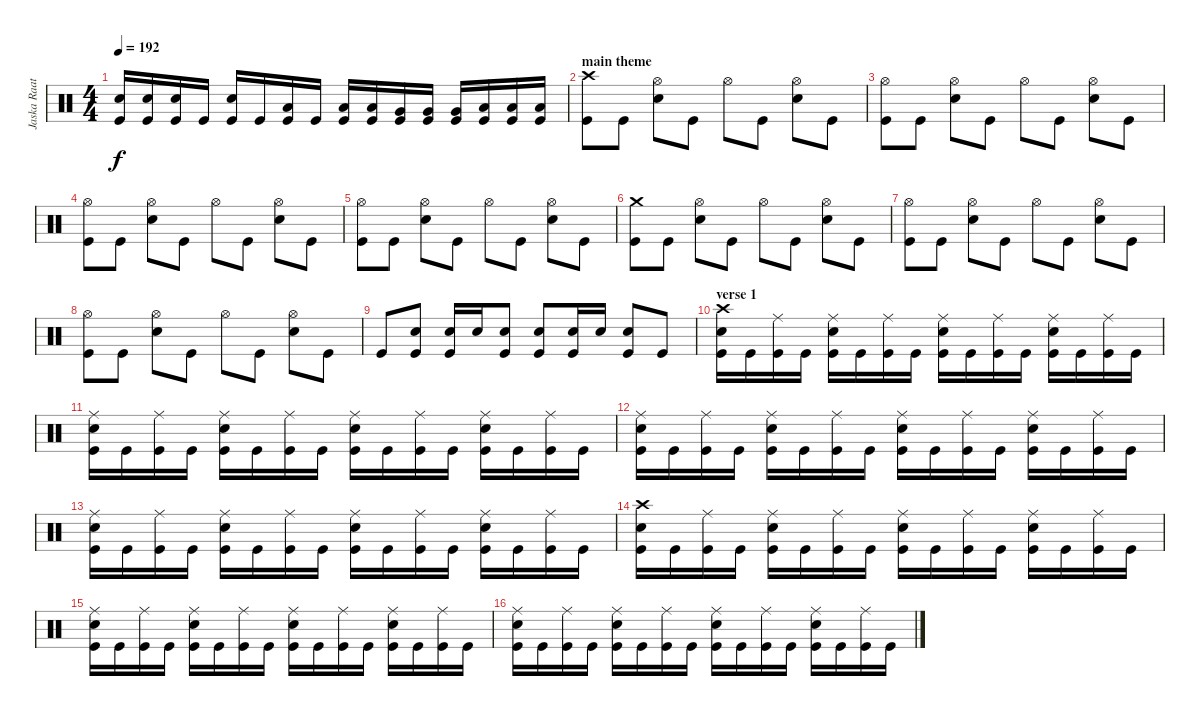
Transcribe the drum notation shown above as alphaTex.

\track ("Jaska Raatikainen" "Jaska Raat") {instrument percussion}
\staff {score}
\articulation defaults
\ts (4 4)
\tempo 192
\clef neutral
\ks c
("Electric Snare (hit)" "Kick (hit)").16{dy f} ("Electric Snare (hit)" "Kick (hit)").16 ("Electric Snare (hit)" "Kick (hit)").16 "Kick (hit)".16 ("Electric Snare (hit)" "Kick (hit)").16 "Kick (hit)".16 ("Low Tom (hit)" "Kick (hit)").16 "Kick (hit)".16 ("Low Tom (hit)" "Kick (hit)").16 ("Low Tom (hit)" "Kick (hit)").16 ("Very Low Tom (hit)" "Kick (hit)").16 ("Very Low Tom (hit)" "Kick (hit)").16 ("Very Low Tom (hit)" "Kick (hit)").16 ("Low Floor Tom (hit)" "Kick (hit)").16 ("Low Floor Tom (hit)" "Kick (hit)").16 ("Low Floor Tom (hit)" "Kick (hit)").16 |
\section ("" "main theme")
("Crash high (hit)" "Kick (hit)").8 "Kick (hit)".8 ("Hi-Hat (open)" "Electric Snare (hit)").8 "Kick (hit)".8 "Hi-Hat (open)".8 "Kick (hit)".8 ("Hi-Hat (open)" "Electric Snare (hit)").8 "Kick (hit)".8 |
("Hi-Hat (open)" "Kick (hit)").8 "Kick (hit)".8 ("Hi-Hat (open)" "Electric Snare (hit)").8 "Kick (hit)".8 "Hi-Hat (open)".8 "Kick (hit)".8 ("Hi-Hat (open)" "Electric Snare (hit)").8 "Kick (hit)".8 |
("Hi-Hat (open)" "Kick (hit)").8 "Kick (hit)".8 ("Hi-Hat (open)" "Electric Snare (hit)").8 "Kick (hit)".8 "Hi-Hat (open)".8 "Kick (hit)".8 ("Hi-Hat (open)" "Electric Snare (hit)").8 "Kick (hit)".8 |
("Hi-Hat (open)" "Kick (hit)").8 "Kick (hit)".8 ("Hi-Hat (open)" "Electric Snare (hit)").8 "Kick (hit)".8 "Hi-Hat (open)".8 "Kick (hit)".8 ("Hi-Hat (open)" "Electric Snare (hit)").8 "Kick (hit)".8 |
("Crash medium (hit)" "Kick (hit)").8 "Kick (hit)".8 ("Hi-Hat (open)" "Electric Snare (hit)").8 "Kick (hit)".8 "Hi-Hat (open)".8 "Kick (hit)".8 ("Hi-Hat (open)" "Electric Snare (hit)").8 "Kick (hit)".8 |
("Hi-Hat (open)" "Kick (hit)").8 "Kick (hit)".8 ("Hi-Hat (open)" "Electric Snare (hit)").8 "Kick (hit)".8 "Hi-Hat (open)".8 "Kick (hit)".8 ("Hi-Hat (open)" "Electric Snare (hit)").8 "Kick (hit)".8 |
("Hi-Hat (open)" "Kick (hit)").8 "Kick (hit)".8 ("Hi-Hat (open)" "Electric Snare (hit)").8 "Kick (hit)".8 "Hi-Hat (open)".8 "Kick (hit)".8 ("Hi-Hat (open)" "Electric Snare (hit)").8 "Kick (hit)".8 |
"Kick (hit)".8 ("Electric Snare (hit)" "Kick (hit)").8 ("Electric Snare (hit)" "Kick (hit)").16 "Electric Snare (hit)".16 ("Electric Snare (hit)" "Kick (hit)").8 ("Electric Snare (hit)" "Kick (hit)").8 ("Electric Snare (hit)" "Kick (hit)").16 "Electric Snare (hit)".16 ("Electric Snare (hit)" "Kick (hit)").8 "Kick (hit)".8 |
\section ("" "verse 1")
("Crash high (hit)" "Electric Snare (hit)" "Kick (hit)").16 "Kick (hit)".16 ("Ride (middle)" "Kick (hit)").16 "Kick (hit)".16 ("Ride (middle)" "Electric Snare (hit)" "Kick (hit)").16 "Kick (hit)".16 ("Ride (middle)" "Kick (hit)").16 "Kick (hit)".16 ("Ride (middle)" "Electric Snare (hit)" "Kick (hit)").16 "Kick (hit)".16 ("Ride (middle)" "Kick (hit)").16 "Kick (hit)".16 ("Ride (middle)" "Electric Snare (hit)" "Kick (hit)").16 "Kick (hit)".16 ("Ride (middle)" "Kick (hit)").16 "Kick (hit)".16 |
("Ride (middle)" "Electric Snare (hit)" "Kick (hit)").16 "Kick (hit)".16 ("Ride (middle)" "Kick (hit)").16 "Kick (hit)".16 ("Ride (middle)" "Electric Snare (hit)" "Kick (hit)").16 "Kick (hit)".16 ("Ride (middle)" "Kick (hit)").16 "Kick (hit)".16 ("Ride (middle)" "Electric Snare (hit)" "Kick (hit)").16 "Kick (hit)".16 ("Ride (middle)" "Kick (hit)").16 "Kick (hit)".16 ("Ride (middle)" "Electric Snare (hit)" "Kick (hit)").16 "Kick (hit)".16 ("Ride (middle)" "Kick (hit)").16 "Kick (hit)".16 |
("Ride (middle)" "Electric Snare (hit)" "Kick (hit)").16 "Kick (hit)".16 ("Ride (middle)" "Kick (hit)").16 "Kick (hit)".16 ("Ride (middle)" "Electric Snare (hit)" "Kick (hit)").16 "Kick (hit)".16 ("Ride (middle)" "Kick (hit)").16 "Kick (hit)".16 ("Ride (middle)" "Electric Snare (hit)" "Kick (hit)").16 "Kick (hit)".16 ("Ride (middle)" "Kick (hit)").16 "Kick (hit)".16 ("Ride (middle)" "Electric Snare (hit)" "Kick (hit)").16 "Kick (hit)".16 ("Ride (middle)" "Kick (hit)").16 "Kick (hit)".16 |
("Ride (middle)" "Electric Snare (hit)" "Kick (hit)").16 "Kick (hit)".16 ("Ride (middle)" "Kick (hit)").16 "Kick (hit)".16 ("Ride (middle)" "Electric Snare (hit)" "Kick (hit)").16 "Kick (hit)".16 ("Ride (middle)" "Kick (hit)").16 "Kick (hit)".16 ("Ride (middle)" "Electric Snare (hit)" "Kick (hit)").16 "Kick (hit)".16 ("Ride (middle)" "Kick (hit)").16 "Kick (hit)".16 ("Ride (middle)" "Electric Snare (hit)" "Kick (hit)").16 "Kick (hit)".16 ("Ride (middle)" "Kick (hit)").16 "Kick (hit)".16 |
("Crash high (hit)" "Electric Snare (hit)" "Kick (hit)").16 "Kick (hit)".16 ("Ride (middle)" "Kick (hit)").16 "Kick (hit)".16 ("Ride (middle)" "Electric Snare (hit)" "Kick (hit)").16 "Kick (hit)".16 ("Ride (middle)" "Kick (hit)").16 "Kick (hit)".16 ("Ride (middle)" "Electric Snare (hit)" "Kick (hit)").16 "Kick (hit)".16 ("Ride (middle)" "Kick (hit)").16 "Kick (hit)".16 ("Ride (middle)" "Electric Snare (hit)" "Kick (hit)").16 "Kick (hit)".16 ("Ride (middle)" "Kick (hit)").16 "Kick (hit)".16 |
("Ride (middle)" "Electric Snare (hit)" "Kick (hit)").16 "Kick (hit)".16 ("Ride (middle)" "Kick (hit)").16 "Kick (hit)".16 ("Ride (middle)" "Electric Snare (hit)" "Kick (hit)").16 "Kick (hit)".16 ("Ride (middle)" "Kick (hit)").16 "Kick (hit)".16 ("Ride (middle)" "Electric Snare (hit)" "Kick (hit)").16 "Kick (hit)".16 ("Ride (middle)" "Kick (hit)").16 "Kick (hit)".16 ("Ride (middle)" "Electric Snare (hit)" "Kick (hit)").16 "Kick (hit)".16 ("Ride (middle)" "Kick (hit)").16 "Kick (hit)".16 |
("Ride (middle)" "Electric Snare (hit)" "Kick (hit)").16 "Kick (hit)".16 ("Ride (middle)" "Kick (hit)").16 "Kick (hit)".16 ("Ride (middle)" "Electric Snare (hit)" "Kick (hit)").16 "Kick (hit)".16 ("Ride (middle)" "Kick (hit)").16 "Kick (hit)".16 ("Ride (middle)" "Electric Snare (hit)" "Kick (hit)").16 "Kick (hit)".16 ("Ride (middle)" "Kick (hit)").16 "Kick (hit)".16 ("Ride (middle)" "Electric Snare (hit)" "Kick (hit)").16 "Kick (hit)".16 ("Ride (middle)" "Kick (hit)").16 "Kick (hit)".16
